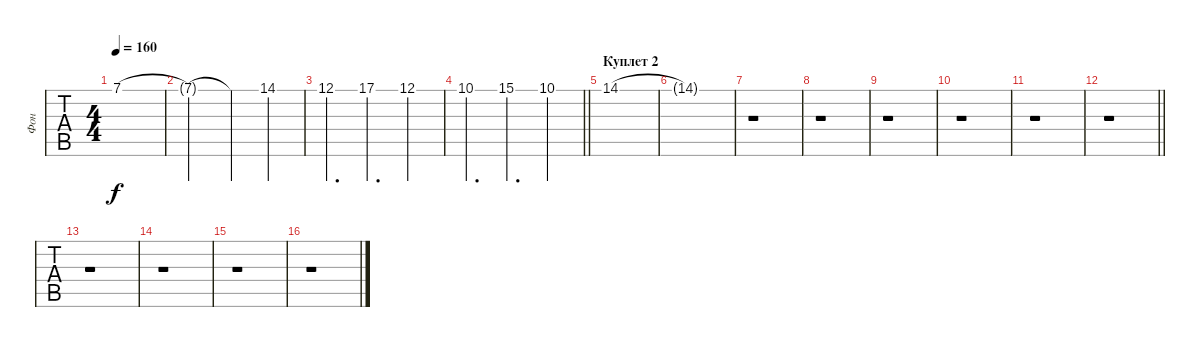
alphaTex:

\track ("Фон" "Фон") {instrument synthstrings1}
\staff {tabs}
\tuning (E4 B3 G3 D3 A2 E2) {hide}
\ts (4 4)
\tempo 160
\clef g2
\ks c
7.1.1{dy f} |
7.1{t}.2 7.1{t}.4 14.1.4 |
12.1.4{d} 17.1.4{d} 12.1.4 |
\barLineRight lightlight
10.1.4{d} 15.1.4{d} 10.1.4 |
\section ("" "Куплет 2")
14.1.1 |
14.1{t}.1 |
r.1 |
r.1 |
r.1 |
r.1 |
r.1 |
\barLineRight lightlight
r.1 |
r.1 |
r.1 |
r.1 |
r.1
